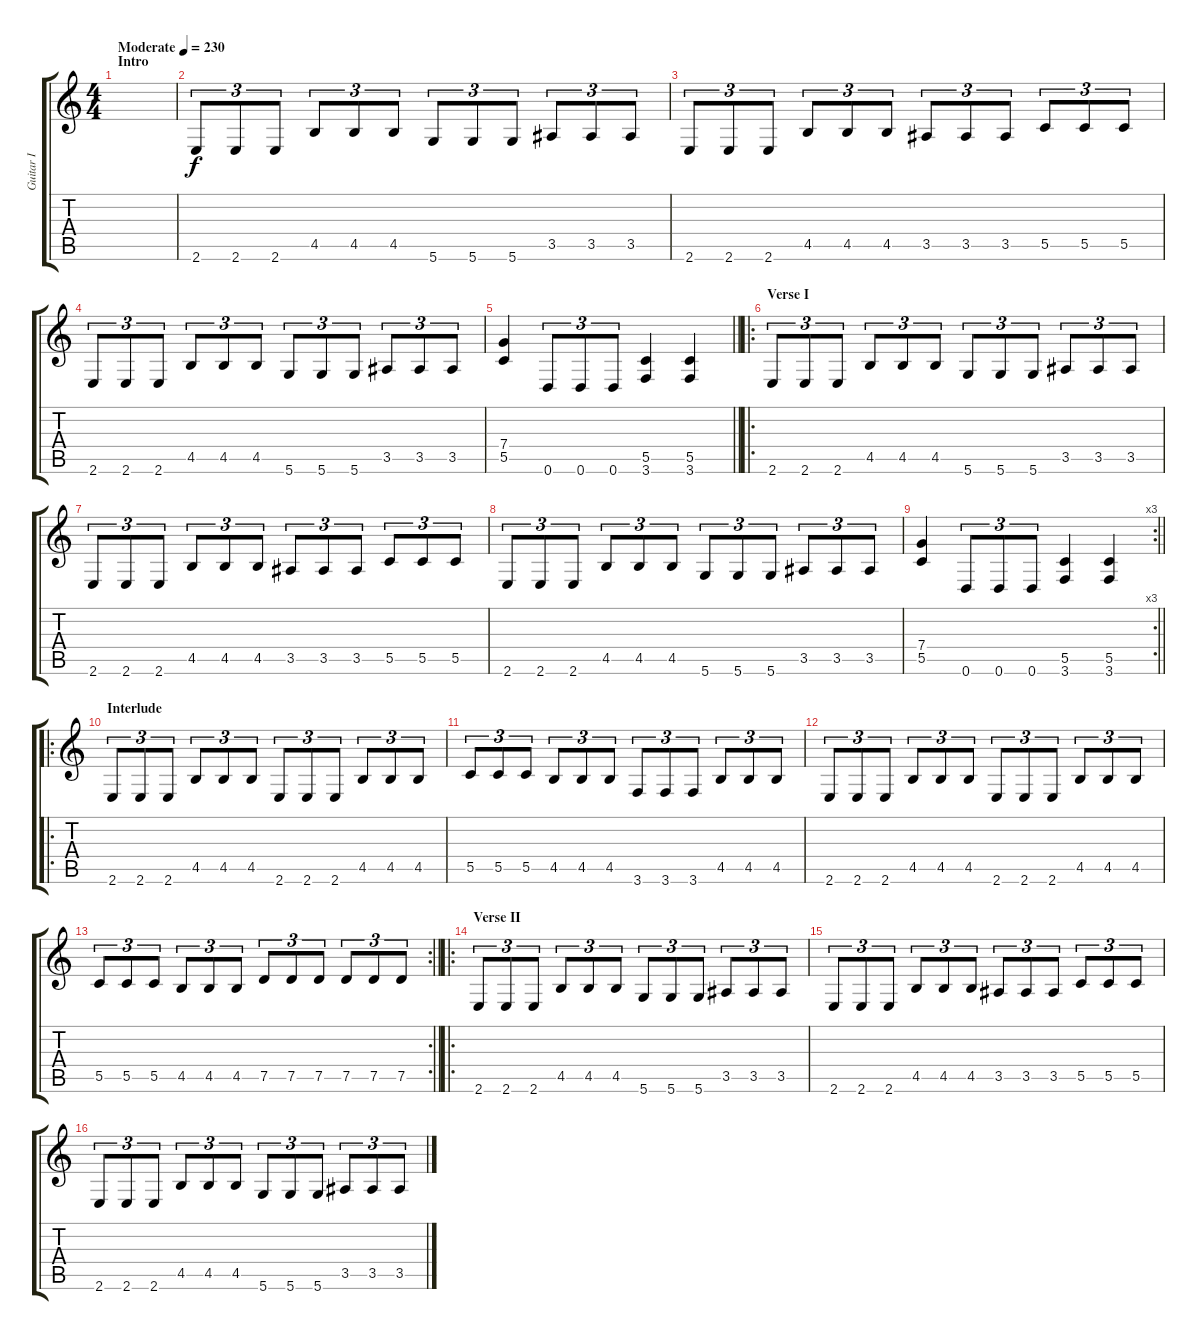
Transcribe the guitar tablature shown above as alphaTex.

\track ("Guitar I" "Guitar I") {instrument distortionguitar}
\staff {score tabs}
\tuning (D4 A3 F3 C3 G2 D2) {hide}
\ts (4 4)
\section ("" "Intro")
\tempo (230 "Moderate")
\clef g2
\ks c
|
2.6.8{tu (3 2)} 2.6.8{tu (3 2)} 2.6.8{tu (3 2)} 4.5.8{tu (3 2)} 4.5.8{tu (3 2)} 4.5.8{tu (3 2)} 5.6.8{tu (3 2)} 5.6.8{tu (3 2)} 5.6.8{tu (3 2)} 3.5.8{tu (3 2)} 3.5.8{tu (3 2)} 3.5.8{tu (3 2)} |
2.6.8{tu (3 2)} 2.6.8{tu (3 2)} 2.6.8{tu (3 2)} 4.5.8{tu (3 2)} 4.5.8{tu (3 2)} 4.5.8{tu (3 2)} 3.5.8{tu (3 2)} 3.5.8{tu (3 2)} 3.5.8{tu (3 2)} 5.5.8{tu (3 2)} 5.5.8{tu (3 2)} 5.5.8{tu (3 2)} |
2.6.8{tu (3 2)} 2.6.8{tu (3 2)} 2.6.8{tu (3 2)} 4.5.8{tu (3 2)} 4.5.8{tu (3 2)} 4.5.8{tu (3 2)} 5.6.8{tu (3 2)} 5.6.8{tu (3 2)} 5.6.8{tu (3 2)} 3.5.8{tu (3 2)} 3.5.8{tu (3 2)} 3.5.8{tu (3 2)} |
\barLineRight lightlight
(7.4 5.5).4 0.6.8{tu (3 2)} 0.6.8{tu (3 2)} 0.6.8{tu (3 2)} (5.5 3.6).4 (5.5 3.6).4 |
\ro
\section ("" "Verse I")
2.6.8{tu (3 2)} 2.6.8{tu (3 2)} 2.6.8{tu (3 2)} 4.5.8{tu (3 2)} 4.5.8{tu (3 2)} 4.5.8{tu (3 2)} 5.6.8{tu (3 2)} 5.6.8{tu (3 2)} 5.6.8{tu (3 2)} 3.5.8{tu (3 2)} 3.5.8{tu (3 2)} 3.5.8{tu (3 2)} |
2.6.8{tu (3 2)} 2.6.8{tu (3 2)} 2.6.8{tu (3 2)} 4.5.8{tu (3 2)} 4.5.8{tu (3 2)} 4.5.8{tu (3 2)} 3.5.8{tu (3 2)} 3.5.8{tu (3 2)} 3.5.8{tu (3 2)} 5.5.8{tu (3 2)} 5.5.8{tu (3 2)} 5.5.8{tu (3 2)} |
2.6.8{tu (3 2)} 2.6.8{tu (3 2)} 2.6.8{tu (3 2)} 4.5.8{tu (3 2)} 4.5.8{tu (3 2)} 4.5.8{tu (3 2)} 5.6.8{tu (3 2)} 5.6.8{tu (3 2)} 5.6.8{tu (3 2)} 3.5.8{tu (3 2)} 3.5.8{tu (3 2)} 3.5.8{tu (3 2)} |
\rc 3
\barLineRight lightlight
(7.4 5.5).4 0.6.8{tu (3 2)} 0.6.8{tu (3 2)} 0.6.8{tu (3 2)} (5.5 3.6).4 (5.5 3.6).4 |
\ro
\section ("" "Interlude")
2.6.8{tu (3 2)} 2.6.8{tu (3 2)} 2.6.8{tu (3 2)} 4.5.8{tu (3 2)} 4.5.8{tu (3 2)} 4.5.8{tu (3 2)} 2.6.8{tu (3 2)} 2.6.8{tu (3 2)} 2.6.8{tu (3 2)} 4.5.8{tu (3 2)} 4.5.8{tu (3 2)} 4.5.8{tu (3 2)} |
5.5.8{tu (3 2)} 5.5.8{tu (3 2)} 5.5.8{tu (3 2)} 4.5.8{tu (3 2)} 4.5.8{tu (3 2)} 4.5.8{tu (3 2)} 3.6.8{tu (3 2)} 3.6.8{tu (3 2)} 3.6.8{tu (3 2)} 4.5.8{tu (3 2)} 4.5.8{tu (3 2)} 4.5.8{tu (3 2)} |
2.6.8{tu (3 2)} 2.6.8{tu (3 2)} 2.6.8{tu (3 2)} 4.5.8{tu (3 2)} 4.5.8{tu (3 2)} 4.5.8{tu (3 2)} 2.6.8{tu (3 2)} 2.6.8{tu (3 2)} 2.6.8{tu (3 2)} 4.5.8{tu (3 2)} 4.5.8{tu (3 2)} 4.5.8{tu (3 2)} |
\rc 2
\barLineRight lightlight
5.5.8{tu (3 2)} 5.5.8{tu (3 2)} 5.5.8{tu (3 2)} 4.5.8{tu (3 2)} 4.5.8{tu (3 2)} 4.5.8{tu (3 2)} 7.5.8{tu (3 2)} 7.5.8{tu (3 2)} 7.5.8{tu (3 2)} 7.5.8{tu (3 2)} 7.5.8{tu (3 2)} 7.5.8{tu (3 2)} |
\ro
\section ("" "Verse II")
2.6.8{tu (3 2)} 2.6.8{tu (3 2)} 2.6.8{tu (3 2)} 4.5.8{tu (3 2)} 4.5.8{tu (3 2)} 4.5.8{tu (3 2)} 5.6.8{tu (3 2)} 5.6.8{tu (3 2)} 5.6.8{tu (3 2)} 3.5.8{tu (3 2)} 3.5.8{tu (3 2)} 3.5.8{tu (3 2)} |
2.6.8{tu (3 2)} 2.6.8{tu (3 2)} 2.6.8{tu (3 2)} 4.5.8{tu (3 2)} 4.5.8{tu (3 2)} 4.5.8{tu (3 2)} 3.5.8{tu (3 2)} 3.5.8{tu (3 2)} 3.5.8{tu (3 2)} 5.5.8{tu (3 2)} 5.5.8{tu (3 2)} 5.5.8{tu (3 2)} |
2.6.8{tu (3 2)} 2.6.8{tu (3 2)} 2.6.8{tu (3 2)} 4.5.8{tu (3 2)} 4.5.8{tu (3 2)} 4.5.8{tu (3 2)} 5.6.8{tu (3 2)} 5.6.8{tu (3 2)} 5.6.8{tu (3 2)} 3.5.8{tu (3 2)} 3.5.8{tu (3 2)} 3.5.8{tu (3 2)}
